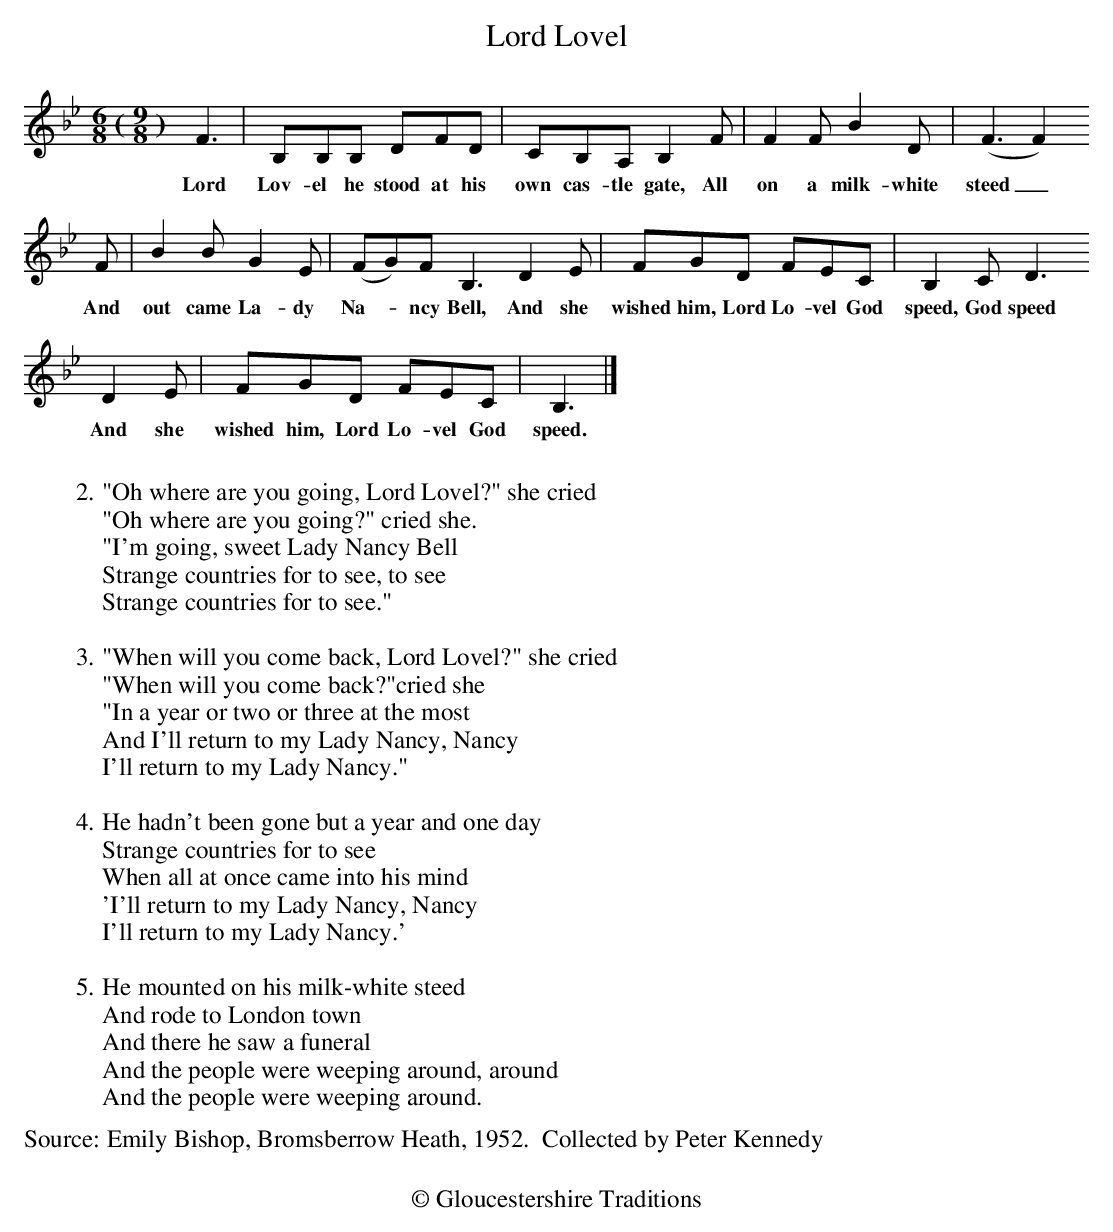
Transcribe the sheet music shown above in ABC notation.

X:1
T: Lord Lovel
M: 6/8(9/8)
L: 1/8
K: Bb
F3 | B,B,B, DFD | CB,A, B,2F | F2FB2D | (F3F2)
w:Lord Lov-el he stood at his own cas-tle gate, All on a milk-white steed_
F | B2BG2E | (FG)F B,3D2E | FGD FEC | B,2CD3
w:And out came La-dy Na--ncy Bell, And she wished him, Lord Lo-vel God speed, God speed
D2E | FGD FEC | B,3 |]
w:And she wished him, Lord Lo-vel God speed.
%%text
%%text
%%text
W:2."Oh where are you going, Lord Lovel?" she cried
W:"Oh where are you going?" cried she.
W:"I'm going, sweet Lady Nancy Bell
W:Strange countries for to see, to see
W:Strange countries for to see."
W:
W:3."When will you come back, Lord Lovel?" she cried
W:"When will you come back?"cried she
W:"In a year or two or three at the most
W:And I'll return to my Lady Nancy, Nancy
W:I'll return to my Lady Nancy."
W:
W:4.He hadn't been gone but a year and one day
W:Strange countries for to see
W:When all at once came into his mind
W:'I'll return to my Lady Nancy, Nancy
W:I'll return to my Lady Nancy.'
W:
W:5.He mounted on his milk-white steed
W:And rode to London town
W:And there he saw a funeral
W:And the people were weeping around, around
W:And the people were weeping around.
